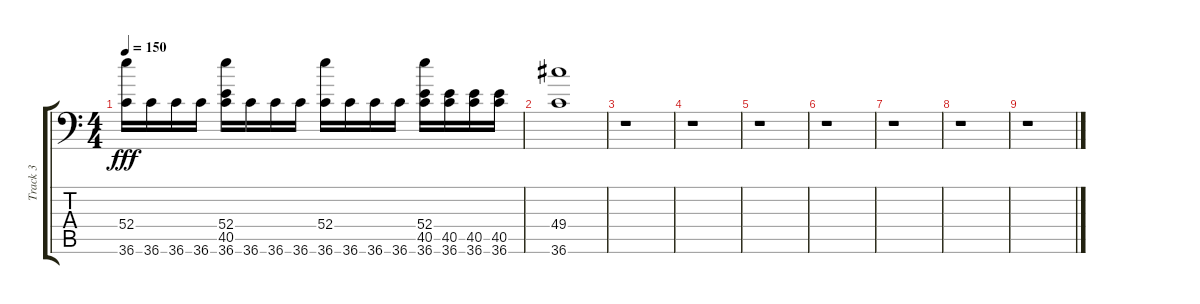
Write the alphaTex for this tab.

\track ("Track 3" "Track 3") {instrument acousticgrandpiano}
\staff {score tabs}
\tuning (C-1 C-1 C-1 C-1 C-1 C-1) {hide}
\ts (4 4)
\tempo 150
\clef f4
\ks c
(52.4 36.6).16{dy fff} 36.6.16 36.6.16 36.6.16 (52.4 40.5 36.6).16 36.6.16 36.6.16 36.6.16 (52.4 36.6).16 36.6.16 36.6.16 36.6.16 (52.4 40.5 36.6).16 (40.5 36.6).16 (40.5 36.6).16 (40.5 36.6).16 |
(49.4 36.6).1 |
r.1 |
r.1 |
r.1 |
r.1 |
r.1 |
r.1 |
r.1
